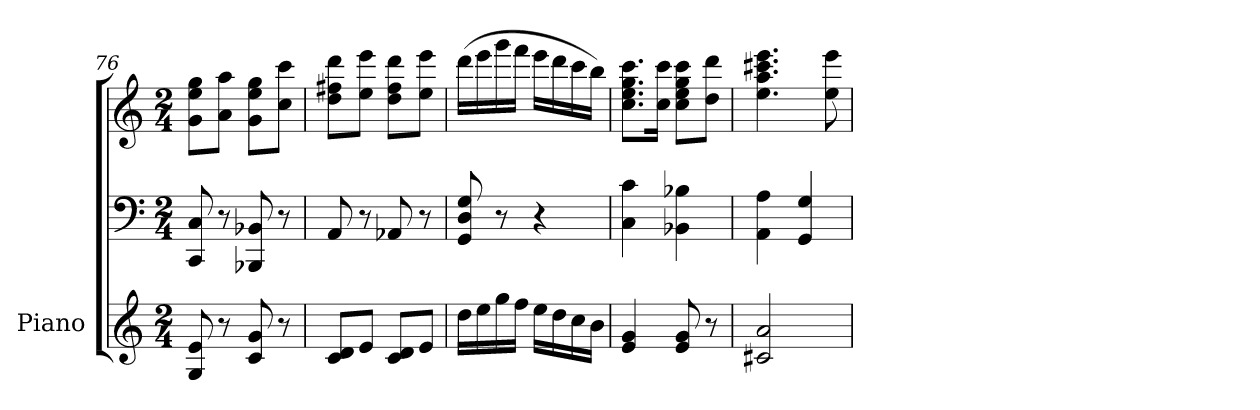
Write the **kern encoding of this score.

**kern	**kern	**kern
*part1	*part1	*part1
*staff3	*staff2	*staff1
*I"Piano	*	*
*I'Pno.	*	*
*clefG2	*clefF4	*clefG2
*k[]	*k[]	*k[]
*M2/4	*M2/4	*M2/4
=76	=76	=76
8G/ 8e/	8CC/ 8C/	8g\ 8ee\ 8gg\L
8r	8r	8a\ 8aa\J
8c/ 8g/	8BBB-X/ 8BB-X/	8g\ 8ee\ 8gg\L
8r	8r	8cc\ 8ccc\J
!!LO:LB:g=z
=77	=77	=77
8c/ 8d/L	8AA/	8dd\ 8ff#X\ 8ddd\L
8e/J	8r	8ee\ 8eee\J
8c/ 8d/L	8AA-X/	8dd\ 8ff#\ 8ddd\L
8e/J	8r	8ee\ 8eee\J
=78	=78	=78
16dd\LL	8GG/ 8D/ 8G/	(>16ddd\LL
16ee\	.	16eee\
16gg\	8r	16ggg\
16ff\JJ	.	16fff\JJ
16ee\LL	4r	16eee\LL
16dd\	.	16ddd\
16cc\	.	16ccc\
16b\JJ	.	16bb\JJ)
=79	=79	=79
4e/ 4g/	4C\ 4c\	8.cc\ 8.ee\ 8.gg\ 8.ccc\L
.	.	16cc\ 16ccc\Jk
8e/ 8g/	4BB-X\ 4B-X\	8cc\ 8ee\ 8gg\ 8ccc\L
8r	.	8dd\ 8ddd\J
=80	=80	=80
2c#X/ 2a/	4AA\ 4A\	4.ee\ 4.aa\ 4.ccc#X\ 4.eee\
.	4GG/ 4G/	.
.	.	8ee\ 8eee\
=	=	=
*-	*-	*-
